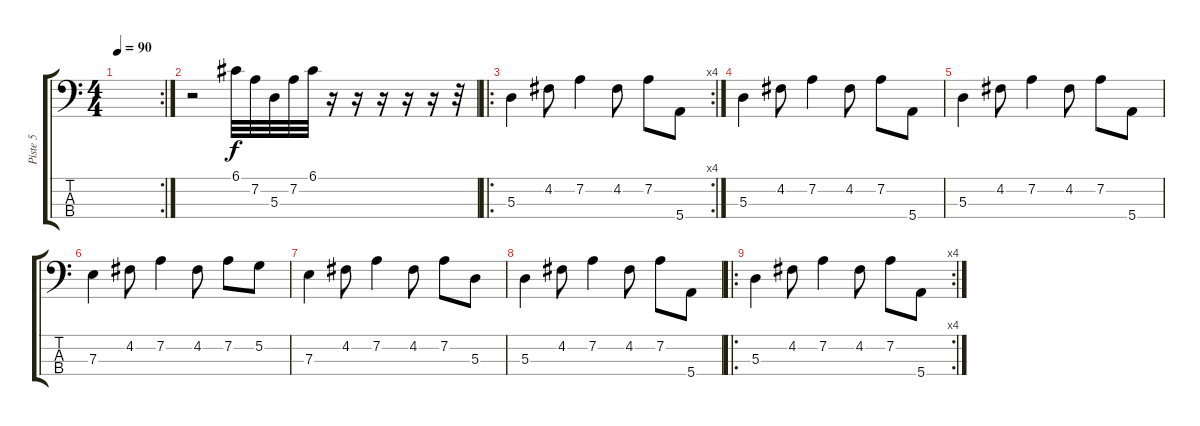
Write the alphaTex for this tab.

\track ("Piste 5" "Piste 5") {instrument electricbassfinger}
\staff {score tabs}
\tuning (G2 D2 A1 E1) {hide}
\rc 2
\ts (4 4)
\tempo 90
\clef f4
\ks c
|
r.2 6.1.32 7.2.32 5.3.32 7.2.32 6.1.32 r.16 r.16 r.16 r.16 r.16 r.32 |
\ro
\rc 4
5.3.4 4.2.8 7.2.4 4.2.8 7.2.8 5.4.8 |
5.3.4 4.2.8 7.2.4 4.2.8 7.2.8 5.4.8 |
5.3.4 4.2.8 7.2.4 4.2.8 7.2.8 5.4.8 |
7.3.4 4.2.8 7.2.4 4.2.8 7.2.8 5.2.8 |
7.3.4 4.2.8 7.2.4 4.2.8 7.2.8 5.3.8 |
5.3.4 4.2.8 7.2.4 4.2.8 7.2.8 5.4.8 |
\ro
\rc 4
5.3.4 4.2.8 7.2.4 4.2.8 7.2.8 5.4.8
